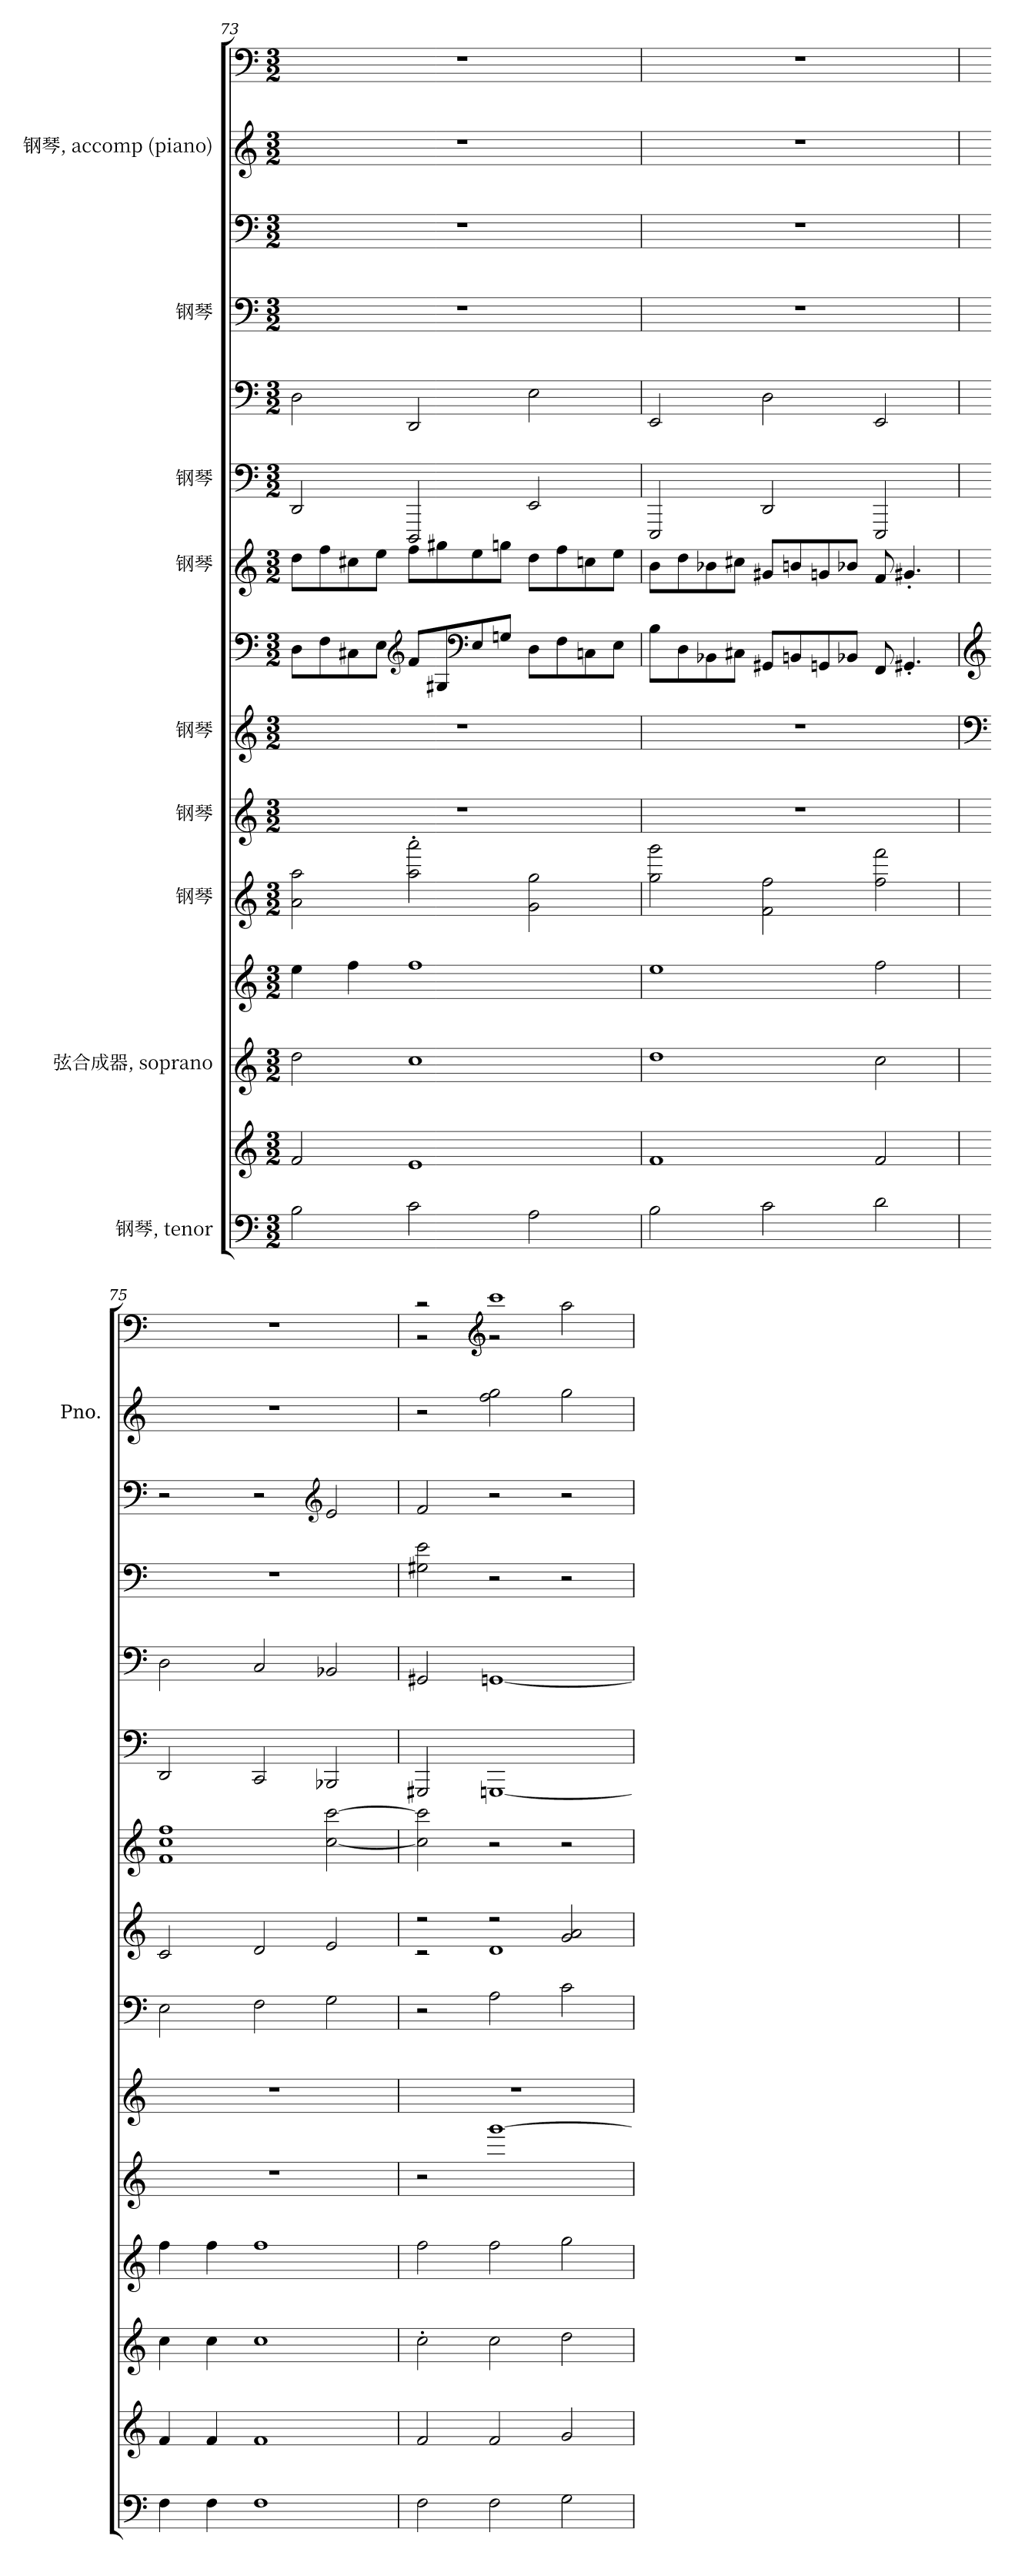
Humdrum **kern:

**kern	**kern	**kern	**kern	**kern	**kern	**kern	**kern	**kern	**kern	**kern	**kern	**kern	**kern	**kern
*part9	*part9	*part8	*part8	*part7	*part6	*part5	*part5	*part4	*part3	*part3	*part2	*part2	*part1	*part1
*staff15	*staff14	*staff13	*staff12	*staff11	*staff10	*staff9	*staff8	*staff7	*staff6	*staff5	*staff4	*staff3	*staff2	*staff1
*I"钢琴, tenor	*	*I"弦合成器, soprano	*	*I"钢琴	*I"钢琴	*I"钢琴	*	*I"钢琴	*I"钢琴	*	*I"钢琴	*	*I"钢琴, accomp (piano)	*
*	*	*	*	*	*	*	*	*	*	*	*	*	*I'Pno.	*
*clefF4	*clefG2	*clefG2	*clefG2	*clefG2	*clefG2	*clefG2	*clefF4	*clefG2	*clefF4	*clefF4	*clefF4	*clefF4	*clefG2	*clefF4
*k[]	*k[]	*k[]	*k[]	*k[]	*k[]	*k[]	*k[]	*k[]	*k[]	*k[]	*k[]	*k[]	*k[]	*k[]
*M3/2	*M3/2	*M3/2	*M3/2	*M3/2	*M3/2	*M3/2	*M3/2	*M3/2	*M3/2	*M3/2	*M3/2	*M3/2	*M3/2	*M3/2
=73	=73	=73	=73	=73	=73	=73	=73	=73	=73	=73	=73	=73	=73	=73
2B\	2f/	2dd\	4ee\	2a\ 2aa\	1.r	1.r	8D\L	8dd\L	2DD/	2D\	1.r	1.r	1.r	1.r
.	.	.	.	.	.	.	8F\	8ff\	.	.	.	.	.	.
.	.	.	4ff\	.	.	.	8C#X\	8cc#X\	.	.	.	.	.	.
.	.	.	.	.	.	.	8E\J	8ee\J	.	.	.	.	.	.
*	*	*	*	*	*	*	*clefG2	*	*	*	*	*	*	*
2c\	1e	1cc	1ff	2aa\' 2aaa\'	.	.	8f/L	8ff\L	2DDD/	2DD/	.	.	.	.
.	.	.	.	.	.	.	8G#X/	8gg#X\	.	.	.	.	.	.
*	*	*	*	*	*	*	*clefF4	*	*	*	*	*	*	*
.	.	.	.	.	.	.	8E/	8ee\	.	.	.	.	.	.
.	.	.	.	.	.	.	8Gn/J	8ggn\J	.	.	.	.	.	.
2A\	.	.	.	2g\ 2gg\	.	.	8D\L	8dd\L	2EE/	2E\	.	.	.	.
.	.	.	.	.	.	.	8F\	8ff\	.	.	.	.	.	.
.	.	.	.	.	.	.	8Cn\	8ccn\	.	.	.	.	.	.
.	.	.	.	.	.	.	8E\J	8ee\J	.	.	.	.	.	.
!!LO:PB:g=z
=74	=74	=74	=74	=74	=74	=74	=74	=74	=74	=74	=74	=74	=74	=74
2B\	1f	1dd	1ee	2gg\ 2ggg\	1.r	1.r	8B\L	8b\L	2EEE/	2EE/	1.r	1.r	1.r	1.r
.	.	.	.	.	.	.	8D\	8dd\	.	.	.	.	.	.
.	.	.	.	.	.	.	8BB-X\	8b-X\	.	.	.	.	.	.
.	.	.	.	.	.	.	8C#X\J	8cc#X\J	.	.	.	.	.	.
2c\	.	.	.	2f\ 2ff\	.	.	8GG#X/L	8g#X/L	2DD/	2D\	.	.	.	.
.	.	.	.	.	.	.	8BBn/	8bn/	.	.	.	.	.	.
.	.	.	.	.	.	.	8GGn/	8gn/	.	.	.	.	.	.
.	.	.	.	.	.	.	8BB-X/J	8b-X/J	.	.	.	.	.	.
2d\	2f/	2cc\	2ff\	2ff\ 2fff\	.	.	8FF/	8f/	2EEE/	2EE/	.	.	.	.
.	.	.	.	.	.	.	4.GG#X'/	4.g#X'/	.	.	.	.	.	.
=75	=75	=75	=75	=75	=75	=75	=75	=75	=75	=75	=75	=75	=75	=75
*	*	*	*	*	*	*clefF4	*clefG2	*	*	*	*	*	*	*
4F\	4f/	4cc\	4ff\	1.r	1.r	2E\	2c/	1f 1cc 1ff	2DD/	2D\	1.r	2r	1.r	1.r
4F\	4f/	4cc\	4ff\	.	.	.	.	.	.	.	.	.	.	.
1F	1f	1cc	1ff	.	.	2F\	2d/	.	2CC/	2C/	.	2r	.	.
*	*	*	*	*	*	*	*	*	*	*	*	*clefG2	*	*
.	.	.	.	.	.	2G\	2e/	[2cc\ [2ccc\	2BBB-X/	2BB-X/	.	2e/	.	.
=76	=76	=76	=76	=76	=76	=76	=76	=76	=76	=76	=76	=76	=76	=76
*	*	*	*	*	*	*	*^	*	*	*	*	*	*	*^
2F\	2f/	2cc'\	2ff\	2r	1.r	2r	2r	2r	2cc\] 2ccc\]	2GGG#X/	2GG#X/	2G#X\ 2e\	2f/	2r	2r	2r
*	*	*	*	*	*	*	*	*	*	*	*	*	*	*	*clefG2	*
2F\	2f/	2cc\	2ff\	[1ggg	.	2A\	2r	1d	2r	[1GGGn	[1GGn	2r	2r	2ff\ 2gg\	1ccc	2r
2G\	2g/	2dd\	2gg\	.	.	2c\	2g/ 2a/	.	2r	.	.	2r	2r	2gg\	.	2aa\
*	*	*	*	*	*	*	*v	*v	*	*	*	*	*	*	*v	*v
=	=	=	=	=	=	=	=	=	=	=	=	=	=	=
*-	*-	*-	*-	*-	*-	*-	*-	*-	*-	*-	*-	*-	*-	*-
